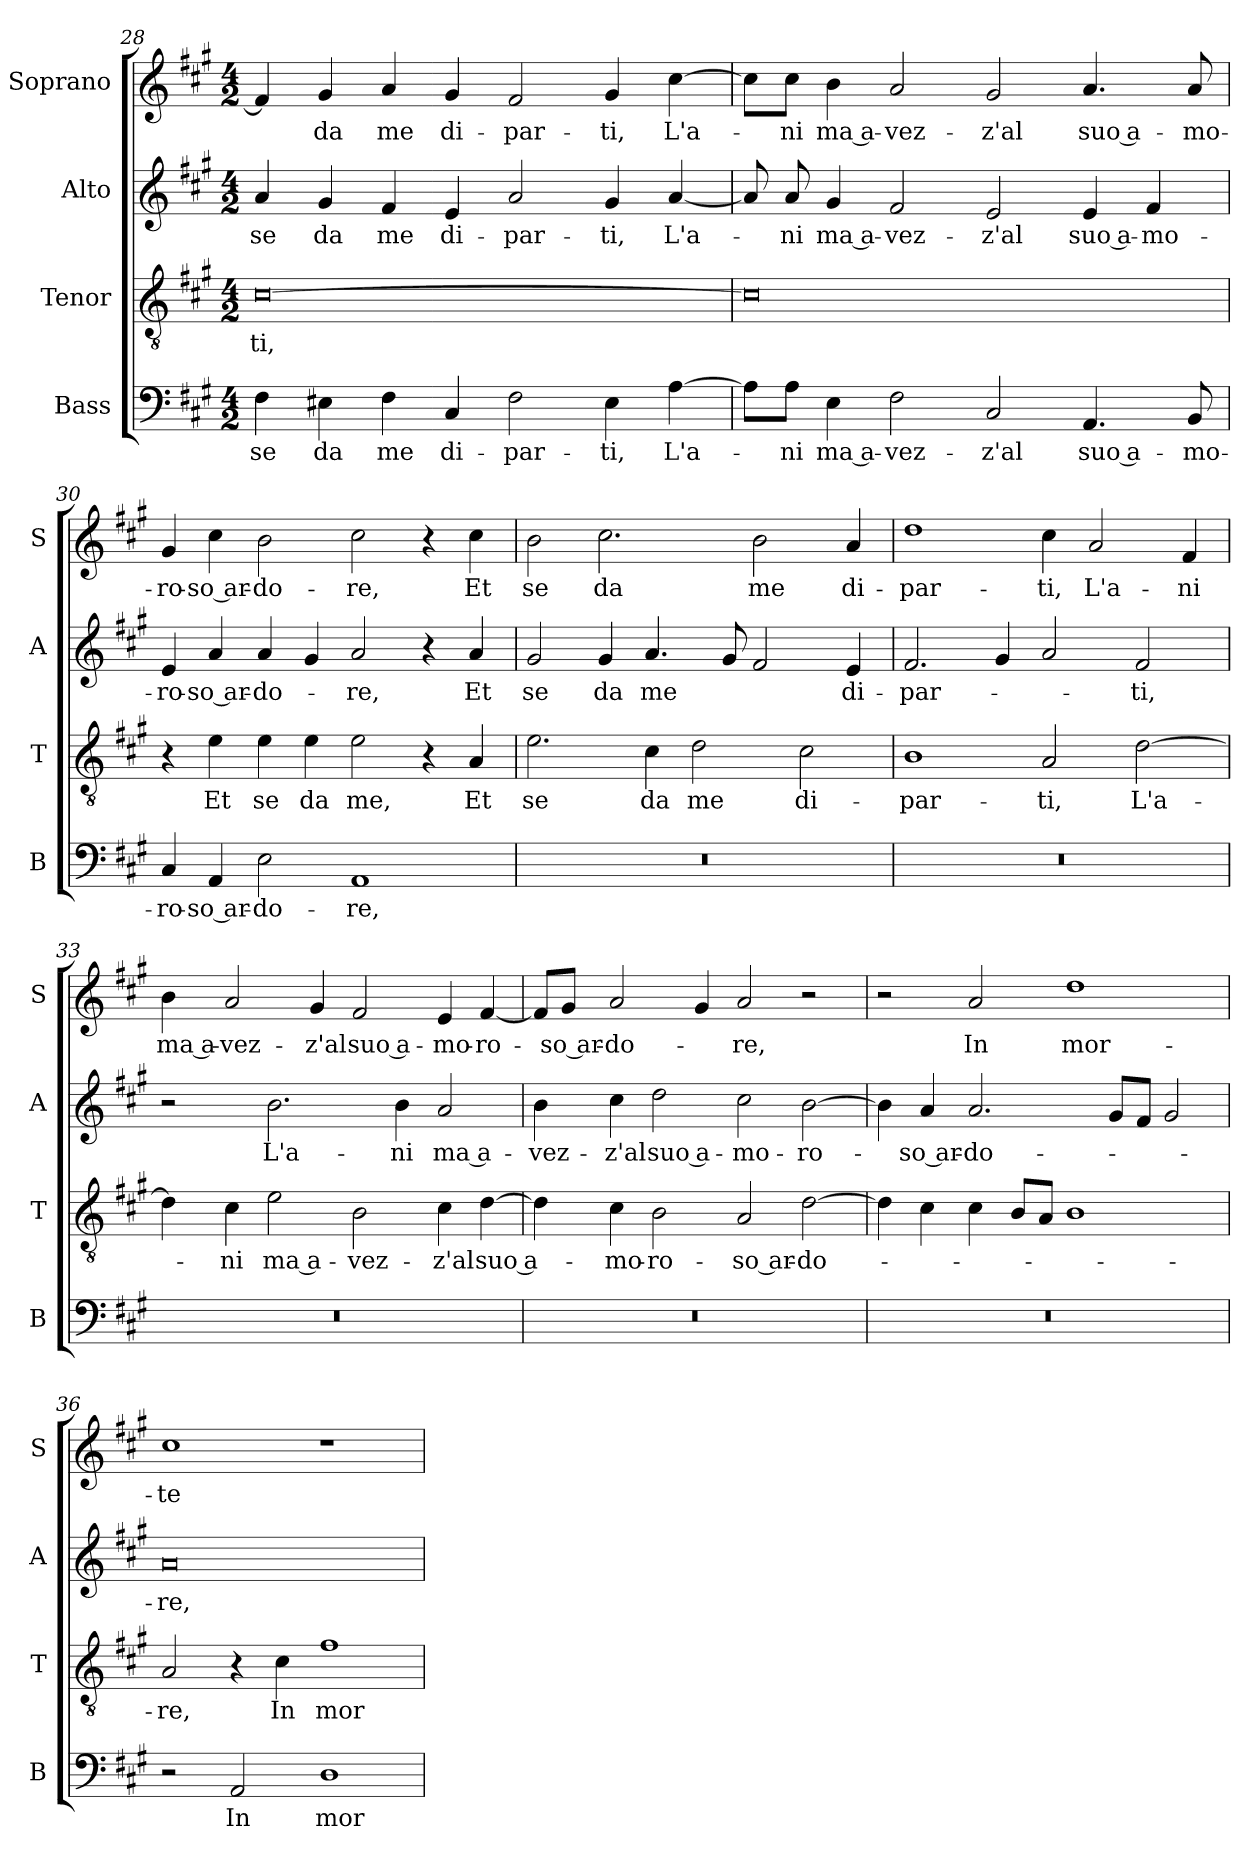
**kern	**text	**kern	**text	**kern	**text	**kern	**text
*part4	*part4	*part3	*part3	*part2	*part2	*part1	*part1
*staff4	*staff4	*staff3	*staff3	*staff2	*staff2	*staff1	*staff1
*I"Bass	*	*I"Tenor	*	*I"Alto	*	*I"Soprano	*
*I'B	*	*I'T	*	*I'A	*	*I'S	*
!!LO:LB:g=z
*clefF4	*	*clefGv2	*	*clefG2	*	*clefG2	*
*k[f#c#g#]	*	*k[f#c#g#]	*	*k[f#c#g#]	*	*k[f#c#g#]	*
*A:	*	*A:	*	*A:	*	*A:	*
*M4/2	*	*M4/2	*	*M4/2	*	*M4/2	*
=28	=28	=28	=28	=28	=28	=28	=28
!	!LO:LY:b	!	!LO:LY:b	!	!LO:LY:b	!	!
4F#\	se	[0c#	-ti,	4a/	se	4f#/]	.
!	!LO:LY:b	!	!	!	!LO:LY:b	!	!LO:LY:b
4E#X\	da	.	.	4g#/	da	4g#/	da
!	!LO:LY:b	!	!	!	!LO:LY:b	!	!LO:LY:b
4F#\	me	.	.	4f#/	me	4a/	me
!	!LO:LY:b	!	!	!	!LO:LY:b	!	!LO:LY:b
4C#/	di-	.	.	4e/	di-	4g#/	di-
!	!LO:LY:b	!	!	!	!LO:LY:b	!	!LO:LY:b
2F#\	-par-	.	.	2a/	-par-	2f#/	-par-
!	!LO:LY:b	!	!	!	!LO:LY:b	!	!LO:LY:b
4E#\	-ti,	.	.	4g#/	-ti,	4g#/	-ti,
!	!LO:LY:b	!	!	!	!LO:LY:b	!	!LO:LY:b
[4A\	L'a-	.	.	[4a/	L'a-	[4cc#\	L'a-
=29	=29	=29	=29	=29	=29	=29	=29
8A\L]	.	0c#]	.	8a/]	.	8cc#\L]	.
!	!LO:LY:b	!	!	!	!LO:LY:b	!	!LO:LY:b
8A\J	-ni	.	.	8a/	-ni	8cc#\J	-ni
!	!LO:LY:b	!	!	!	!LO:LY:b	!	!LO:LY:b
4E\	ma a-	.	.	4g#/	ma a-	4b\	ma a-
!	!LO:LY:b	!	!	!	!LO:LY:b	!	!LO:LY:b
2F#\	-vez-	.	.	2f#/	-vez-	2a/	-vez-
!	!LO:LY:b	!	!	!	!LO:LY:b	!	!LO:LY:b
2C#/	-z'al	.	.	2e/	-z'al	2g#/	-z'al
!	!LO:LY:b	!	!	!	!LO:LY:b	!	!LO:LY:b
4.AA/	suo a-	.	.	4e/	suo a-	4.a/	suo a-
!	!	!	!	!	!LO:LY:b	!	!
.	.	.	.	4f#/	-mo-	.	.
!	!LO:LY:b	!	!	!	!	!	!LO:LY:b
8BB/	-mo-	.	.	.	.	8a/	-mo-
=30	=30	=30	=30	=30	=30	=30	=30
!	!LO:LY:b	!	!	!	!LO:LY:b	!	!LO:LY:b
4C#/	-ro-	4r	.	4e/	-ro-	4g#/	-ro-
!	!LO:LY:b	!	!LO:LY:b	!	!LO:LY:b	!	!LO:LY:b
4AA/	-so ar-	4e\	Et	4a/	-so ar-	4cc#\	-so ar-
!	!LO:LY:b	!	!LO:LY:b	!	!LO:LY:b	!	!LO:LY:b
2E\	-do-	4e\	se	4a/	-do-	2b\	-do-
!	!	!	!LO:LY:b	!	!	!	!
.	.	4e\	da	4g#/	.	.	.
!	!LO:LY:b	!	!LO:LY:b	!	!LO:LY:b	!	!LO:LY:b
1AA	-re,	2e\	me,	2a/	-re,	2cc#\	-re,
.	.	4r	.	4r	.	4r	.
!	!	!	!LO:LY:b	!	!LO:LY:b	!	!LO:LY:b
.	.	4A/	Et	4a/	Et	4cc#\	Et
!!LO:LB:g=z
=31	=31	=31	=31	=31	=31	=31	=31
!	!	!	!LO:LY:b	!	!LO:LY:b	!	!LO:LY:b
0r	.	2.e\	se	2g#/	se	2b\	se
!	!	!	!	!	!LO:LY:b	!	!LO:LY:b
.	.	.	.	4g#/	da	2.cc#\	da
!	!	!	!LO:LY:b	!	!LO:LY:b	!	!
.	.	4c#\	da	4.a/	me	.	.
!	!	!	!LO:LY:b	!	!	!	!
.	.	2d\	me	.	.	.	.
.	.	.	.	8g#/	.	.	.
!	!	!	!	!	!	!	!LO:LY:b
.	.	.	.	2f#/	.	2b\	me
!	!	!	!LO:LY:b	!	!	!	!
.	.	2c#\	di-	.	.	.	.
!	!	!	!	!	!LO:LY:b	!	!LO:LY:b
.	.	.	.	4e/	di-	4a/	di-
=32	=32	=32	=32	=32	=32	=32	=32
!	!	!	!LO:LY:b	!	!LO:LY:b	!	!LO:LY:b
0r	.	1B	-par-	2.f#/	-par-	1dd	-par-
.	.	.	.	4g#/	.	.	.
!	!	!	!LO:LY:b	!	!	!	!LO:LY:b
.	.	2A/	-ti,	2a/	.	4cc#\	-ti,
!	!	!	!	!	!	!	!LO:LY:b
.	.	.	.	.	.	2a/	L'a-
!	!	!	!LO:LY:b	!	!LO:LY:b	!	!
.	.	[2d\	L'a-	2f#/	-ti,	.	.
!	!	!	!	!	!	!	!LO:LY:b
.	.	.	.	.	.	4f#/	-ni
=33	=33	=33	=33	=33	=33	=33	=33
!	!	!	!	!	!	!	!LO:LY:b
0r	.	4d\]	.	2r	.	4b\	ma a-
!	!	!	!LO:LY:b	!	!	!	!LO:LY:b
.	.	4c#\	-ni	.	.	2a/	-vez-
!	!	!	!LO:LY:b	!	!LO:LY:b	!	!
.	.	2e\	ma a-	2.b\	L'a-	.	.
!	!	!	!	!	!	!	!LO:LY:b
.	.	.	.	.	.	4g#/	-z'al
!	!	!	!LO:LY:b	!	!	!	!LO:LY:b
.	.	2B\	-vez-	.	.	2f#/	suo a-
!	!	!	!	!	!LO:LY:b	!	!
.	.	.	.	4b\	-ni	.	.
!	!	!	!LO:LY:b	!	!LO:LY:b	!	!LO:LY:b
.	.	4c#\	-z'al	2a/	ma a-	4e/	-mo-
!	!	!	!LO:LY:b	!	!	!	!LO:LY:b
.	.	[4d\	suo a-	.	.	[4f#/	-ro-
!!LO:PB:g=z
=34	=34	=34	=34	=34	=34	=34	=34
!	!	!	!	!	!LO:LY:b	!	!
0r	.	4d\]	.	4b\	-vez-	8f#/L]	.
!	!	!	!	!	!	!	!LO:LY:b
.	.	.	.	.	.	8g#/J	-so ar-
!	!	!	!LO:LY:b	!	!LO:LY:b	!	!LO:LY:b
.	.	4c#\	-mo-	4cc#\	-z'al	2a/	-do-
!	!	!	!LO:LY:b	!	!LO:LY:b	!	!
.	.	2B\	-ro-	2dd\	suo a-	.	.
.	.	.	.	.	.	4g#/	.
!	!	!	!LO:LY:b	!	!LO:LY:b	!	!LO:LY:b
.	.	2A/	-so ar-	2cc#\	-mo-	2a/	-re,
!	!	!	!LO:LY:b	!	!LO:LY:b	!	!
.	.	[2d\	-do-	[2b\	-ro-	2r	.
=35	=35	=35	=35	=35	=35	=35	=35
0r	.	4d\]	.	4b\]	.	2r	.
!	!	!	!	!	!LO:LY:b	!	!
.	.	4c#\	.	4a/	-so ar-	.	.
!	!	!	!	!	!LO:LY:b	!	!LO:LY:b
.	.	4c#\	.	2.a/	-do-	2a/	In
.	.	8B/L	.	.	.	.	.
.	.	8A/J	.	.	.	.	.
!	!	!	!	!	!	!	!LO:LY:b
.	.	1B	.	.	.	1dd	mor-
.	.	.	.	8g#/L	.	.	.
.	.	.	.	8f#/J	.	.	.
.	.	.	.	2g#/	.	.	.
=36	=36	=36	=36	=36	=36	=36	=36
!	!	!	!LO:LY:b	!	!LO:LY:b	!	!LO:LY:b
2r	.	2A/	-re,	0a	-re,	1cc#	-te
!	!LO:LY:b	!	!	!	!	!	!
2AA/	In	4r	.	.	.	.	.
!	!	!	!LO:LY:b	!	!	!	!
.	.	4c#\	In	.	.	.	.
!	!LO:LY:b	!	!LO:LY:b	!	!	!	!
1D	mor-	1f#	mor-	.	.	1r	.
=	=	=	=	=	=	=	=
*-	*-	*-	*-	*-	*-	*-	*-
